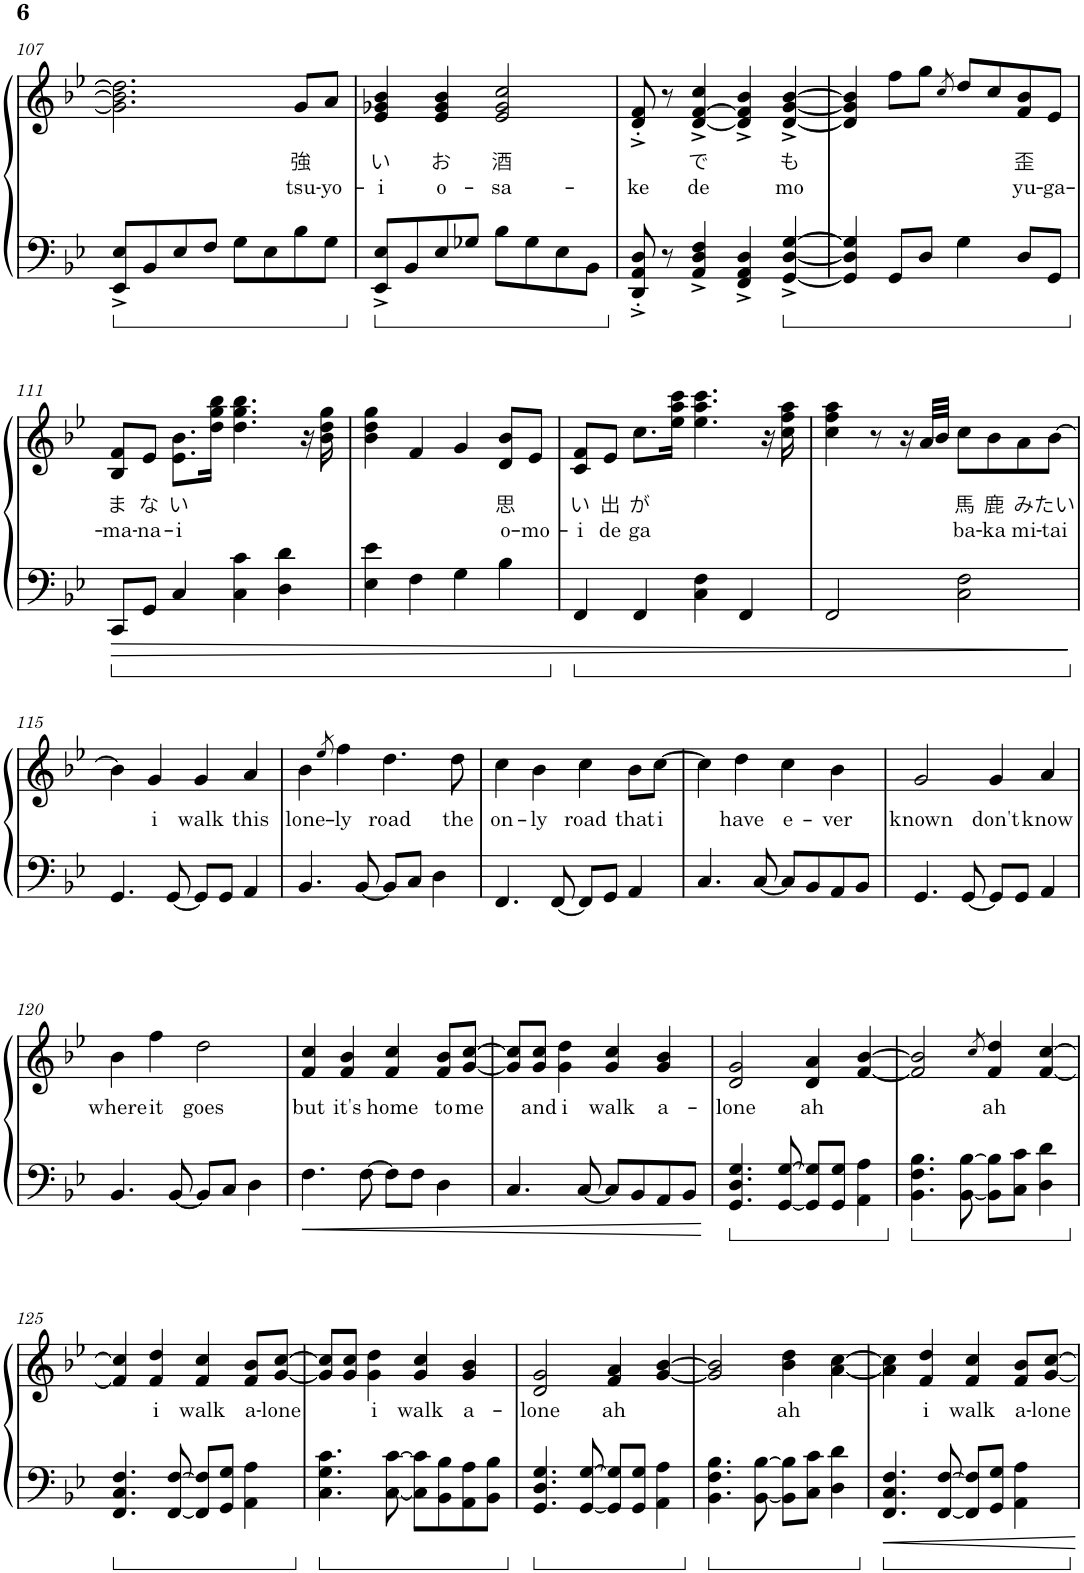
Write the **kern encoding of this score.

**kern	**kern	**text	**text
*part1	*part1	*part1	*part1
*staff2	*staff1	*staff1	*staff1
*I"Piano	*	*	*
*I'Pno.	*	*	*
!!LO:PB:g=z
*clefF4	*clefG2	*	*
*k[b-e-]	*k[b-e-]	*	*
*M4/4	*M4/4	*	*
=107	=107	=107	=107
8EE-/^ 8E-/^L	2.g\] 2.b-\] 2.dd\]	.	.
8BB-/	.	.	.
8E-/	.	.	.
8F/J	.	.	.
8G\L	.	.	.
8E-\	.	.	.
!	!	!LO:LY:b	!LO:LY:b
8B-\	8g/L	強	tsu-
!	!	!	!LO:LY:b
8G\J	8a/J	.	-yo-
=108	=108	=108	=108
!	!	!LO:LY:b	!LO:LY:b
8EE-/^ 8E-/^L	4e-/ 4g-X/ 4b-/	い	-i
8BB-/	.	.	.
!	!	!LO:LY:b	!LO:LY:b
8E-/	4e-/ 4g-/ 4b-/	お	o-
8G-X/J	.	.	.
!	!	!LO:LY:b	!LO:LY:b
8B-\L	2e-/ 2g-/ 2cc/	酒	-sa-
8G-\	.	.	.
8E-\	.	.	.
8BB-\J	.	.	.
=109	=109	=109	=109
!	!	!	!LO:LY:b
8DD/'^ 8AA/'^ 8D/'^	8d/'^ 8f/'^	.	-ke
8r	8r	.	.
!	!	!LO:LY:b	!LO:LY:b
4AA/^ 4D/^ 4F/^	[4d/^ [4f/^ 4cc/^	で	de
4FF/^ 4AA/^ 4D/^	4d/]^ 4f/]^ 4b-/^	.	.
!	!	!LO:LY:b	!LO:LY:b
[4GG/^ [4D/^ [4G/^	[4d/^ [4g/^ [4b-/^	も	mo
=110	=110	=110	=110
4GG/] 4D/] 4G/]	4d/] 4g/] 4b-/]	.	.
8GG/L	8ff\L	.	.
8D/J	8gg\J	.	.
.	8qcc/	.	.
4G\	8dd/L	.	.
.	8cc/	.	.
!	!	!LO:LY:b	!LO:LY:b
8D/L	8f/ 8b-/	歪	yu-
!	!	!	!LO:LY:b
8GG/J	8e-/J	.	-ga-
!!LO:LB:g=z
=111	=111	=111	=111
!	!	!LO:LY:b	!LO:LY:b
8CC/L	8B-/ 8f/L	ま	-ma-
!	!	!LO:LY:b	!LO:LY:b
8GG/J	8e-/J	な	-na-
!	!	!LO:LY:b	!LO:LY:b
4C/	8.e-\ 8.b-\L	い	-i
.	16dd\ 16gg\ 16bb-\Jk	.	.
4C\ 4c\	4.dd\ 4.gg\ 4.bb-\	.	.
4D\ 4d\	.	.	.
.	16r	.	.
.	16b-\ 16dd\ 16gg\	.	.
=112	=112	=112	=112
4E-\ 4e-\	4b-\ 4dd\ 4gg\	.	.
4F\	4f/	.	.
4G\	4g/	.	.
!	!	!LO:LY:b	!LO:LY:b
4B-\	8d/ 8b-/L	思	o-
!	!	!	!LO:LY:b
.	8e-/J	.	-mo-
=113	=113	=113	=113
!	!	!LO:LY:b	!LO:LY:b
4FF/	8c/ 8f/L	い	-i
!	!	!LO:LY:b	!LO:LY:b
.	8e-/J	出	de
!	!	!LO:LY:b	!LO:LY:b
4FF/	8.cc\L	が	ga
.	16ee-\ 16aa\ 16ccc\Jk	.	.
4C\ 4F\	4.ee-\ 4.aa\ 4.ccc\	.	.
4FF/	.	.	.
.	16r	.	.
.	16cc\ 16ff\ 16aa\	.	.
=114	=114	=114	=114
2FF/	4cc\ 4ff\ 4aa\	.	.
.	8r	.	.
.	16r	.	.
.	32a/LLL	.	.
.	32b-/JJJ	.	.
!	!	!LO:LY:b	!LO:LY:b
2C\ 2F\	8cc\L	馬	ba-
!	!	!LO:LY:b	!LO:LY:b
.	8b-\	鹿	-ka
!	!	!LO:LY:b	!LO:LY:b
.	8a\	み	mi-
!	!	!LO:LY:b	!LO:LY:b
.	[8b-\J	たい	-tai
!!LO:LB:g=z
=115	=115	=115	=115
4.GG/	4b-\]	.	.
!	!	!LO:LY:b	!
.	4g/	i	.
[8GG/	.	.	.
!	!	!LO:LY:b	!
8GG/L]	4g/	walk	.
8GG/J	.	.	.
!	!	!LO:LY:b	!
4AA/	4a/	this	.
=116	=116	=116	=116
!	!	!LO:LY:b	!
4.BB-/	4b-\	lone-	.
.	8qee-/	.	.
!	!	!LO:LY:b	!
.	4ff\	-ly	.
[8BB-/	.	.	.
!	!	!LO:LY:b	!
8BB-/L]	4.dd\	road	.
8C/J	.	.	.
4D\	.	.	.
!	!	!LO:LY:b	!
.	8dd\	the	.
=117	=117	=117	=117
!	!	!LO:LY:b	!
4.FF/	4cc\	on-	.
!	!	!LO:LY:b	!
.	4b-\	-ly	.
[8FF/	.	.	.
!	!	!LO:LY:b	!
8FF/L]	4cc\	road	.
8GG/J	.	.	.
!	!	!LO:LY:b	!
4AA/	8b-\L	that	.
!	!	!LO:LY:b	!
.	[8cc\J	i	.
=118	=118	=118	=118
4.C/	4cc\]	.	.
!	!	!LO:LY:b	!
.	4dd\	have	.
[8C/	.	.	.
!	!	!LO:LY:b	!
8C/L]	4cc\	e-	.
8BB-/	.	.	.
!	!	!LO:LY:b	!
8AA/	4b-\	-ver	.
8BB-/J	.	.	.
=119	=119	=119	=119
!	!	!LO:LY:b	!
4.GG/	2g/	known	.
[8GG/	.	.	.
!	!	!LO:LY:b	!
8GG/L]	4g/	don't	.
8GG/J	.	.	.
!	!	!LO:LY:b	!
4AA/	4a/	know	.
!!LO:LB:g=z
=120	=120	=120	=120
!	!	!LO:LY:b	!
4.BB-/	4b-\	where	.
!	!	!LO:LY:b	!
.	4ff\	it	.
[8BB-/	.	.	.
!	!	!LO:LY:b	!
8BB-/L]	2dd\	goes	.
8C/J	.	.	.
4D\	.	.	.
=121	=121	=121	=121
!	!	!LO:LY:b	!
4.F\	4f/ 4cc/	but	.
!	!	!LO:LY:b	!
.	4f/ 4b-/	it's	.
[8F\	.	.	.
!	!	!LO:LY:b	!
8F\L]	4f/ 4cc/	home	.
8F\J	.	.	.
!	!	!LO:LY:b	!
4D\	8f/ 8b-/L	to	.
!	!	!LO:LY:b	!
.	[8g/ [8cc/J	me	.
=122	=122	=122	=122
4.C/	8g/] 8cc/]L	.	.
!	!	!LO:LY:b	!
.	8g/ 8cc/J	and	.
!	!	!LO:LY:b	!
.	4g\ 4dd\	i	.
[8C/	.	.	.
!	!	!LO:LY:b	!
8C/L]	4g/ 4cc/	walk	.
8BB-/	.	.	.
!	!	!LO:LY:b	!
8AA/	4g/ 4b-/	a-	.
8BB-/J	.	.	.
=123	=123	=123	=123
!	!	!LO:LY:b	!
4.GG/ 4.D/ 4.G/	2d/ 2g/	-lone	.
[8GG/ [8G/	.	.	.
!	!	!LO:LY:b	!
8GG/] 8G/]L	4d/ 4a/	ah	.
8GG/ 8G/J	.	.	.
4AA\ 4A\	[4f/ [4b-/	.	.
=124	=124	=124	=124
4.BB-\ 4.F\ 4.B-\	2f/] 2b-/]	.	.
[8BB-\ [8B-\	.	.	.
.	8qcc/	.	.
!	!	!LO:LY:b	!
8BB-\] 8B-\]L	4f/ 4dd/	ah	.
8C\ 8c\J	.	.	.
4D\ 4d\	[4f/ [4cc/	.	.
!!LO:LB:g=z
=125	=125	=125	=125
4.FF/ 4.C/ 4.F/	4f/] 4cc/]	.	.
!	!	!LO:LY:b	!
.	4f/ 4dd/	i	.
[8FF/ [8F/	.	.	.
!	!	!LO:LY:b	!
8FF/] 8F/]L	4f/ 4cc/	walk	.
8GG/ 8G/J	.	.	.
!	!	!LO:LY:b	!
4AA\ 4A\	8f/ 8b-/L	a-	.
!	!	!LO:LY:b	!
.	[8g/ [8cc/J	-lone	.
=126	=126	=126	=126
4.C\ 4.G\ 4.c\	8g/] 8cc/]L	.	.
.	8g/ 8cc/J	.	.
!	!	!LO:LY:b	!
.	4g\ 4dd\	i	.
[8C\ [8c\	.	.	.
!	!	!LO:LY:b	!
8C\] 8c\]L	4g/ 4cc/	walk	.
8BB-\ 8B-\	.	.	.
!	!	!LO:LY:b	!
8AA\ 8A\	4g/ 4b-/	a-	.
8BB-\ 8B-\J	.	.	.
=127	=127	=127	=127
!	!	!LO:LY:b	!
4.GG/ 4.D/ 4.G/	2d/ 2g/	-lone	.
[8GG/ [8G/	.	.	.
!	!	!LO:LY:b	!
8GG/] 8G/]L	4f/ 4a/	ah	.
8GG/ 8G/J	.	.	.
4AA\ 4A\	[4g/ [4b-/	.	.
=128	=128	=128	=128
4.BB-\ 4.F\ 4.B-\	2g/] 2b-/]	.	.
[8BB-\ [8B-\	.	.	.
!	!	!LO:LY:b	!
8BB-\] 8B-\]L	4b-\ 4dd\	ah	.
8C\ 8c\J	.	.	.
4D\ 4d\	[4a\ [4cc\	.	.
=129	=129	=129	=129
4.FF/ 4.C/ 4.F/	4a\] 4cc\]	.	.
!	!	!LO:LY:b	!
.	4f/ 4dd/	i	.
[8FF/ [8F/	.	.	.
!	!	!LO:LY:b	!
8FF/] 8F/]L	4f/ 4cc/	walk	.
8GG/ 8G/J	.	.	.
!	!	!LO:LY:b	!
4AA\ 4A\	8f/ 8b-/L	a-	.
!	!	!LO:LY:b	!
.	[8g/ [8cc/J	-lone	.
=	=	=	=
*-	*-	*-	*-
